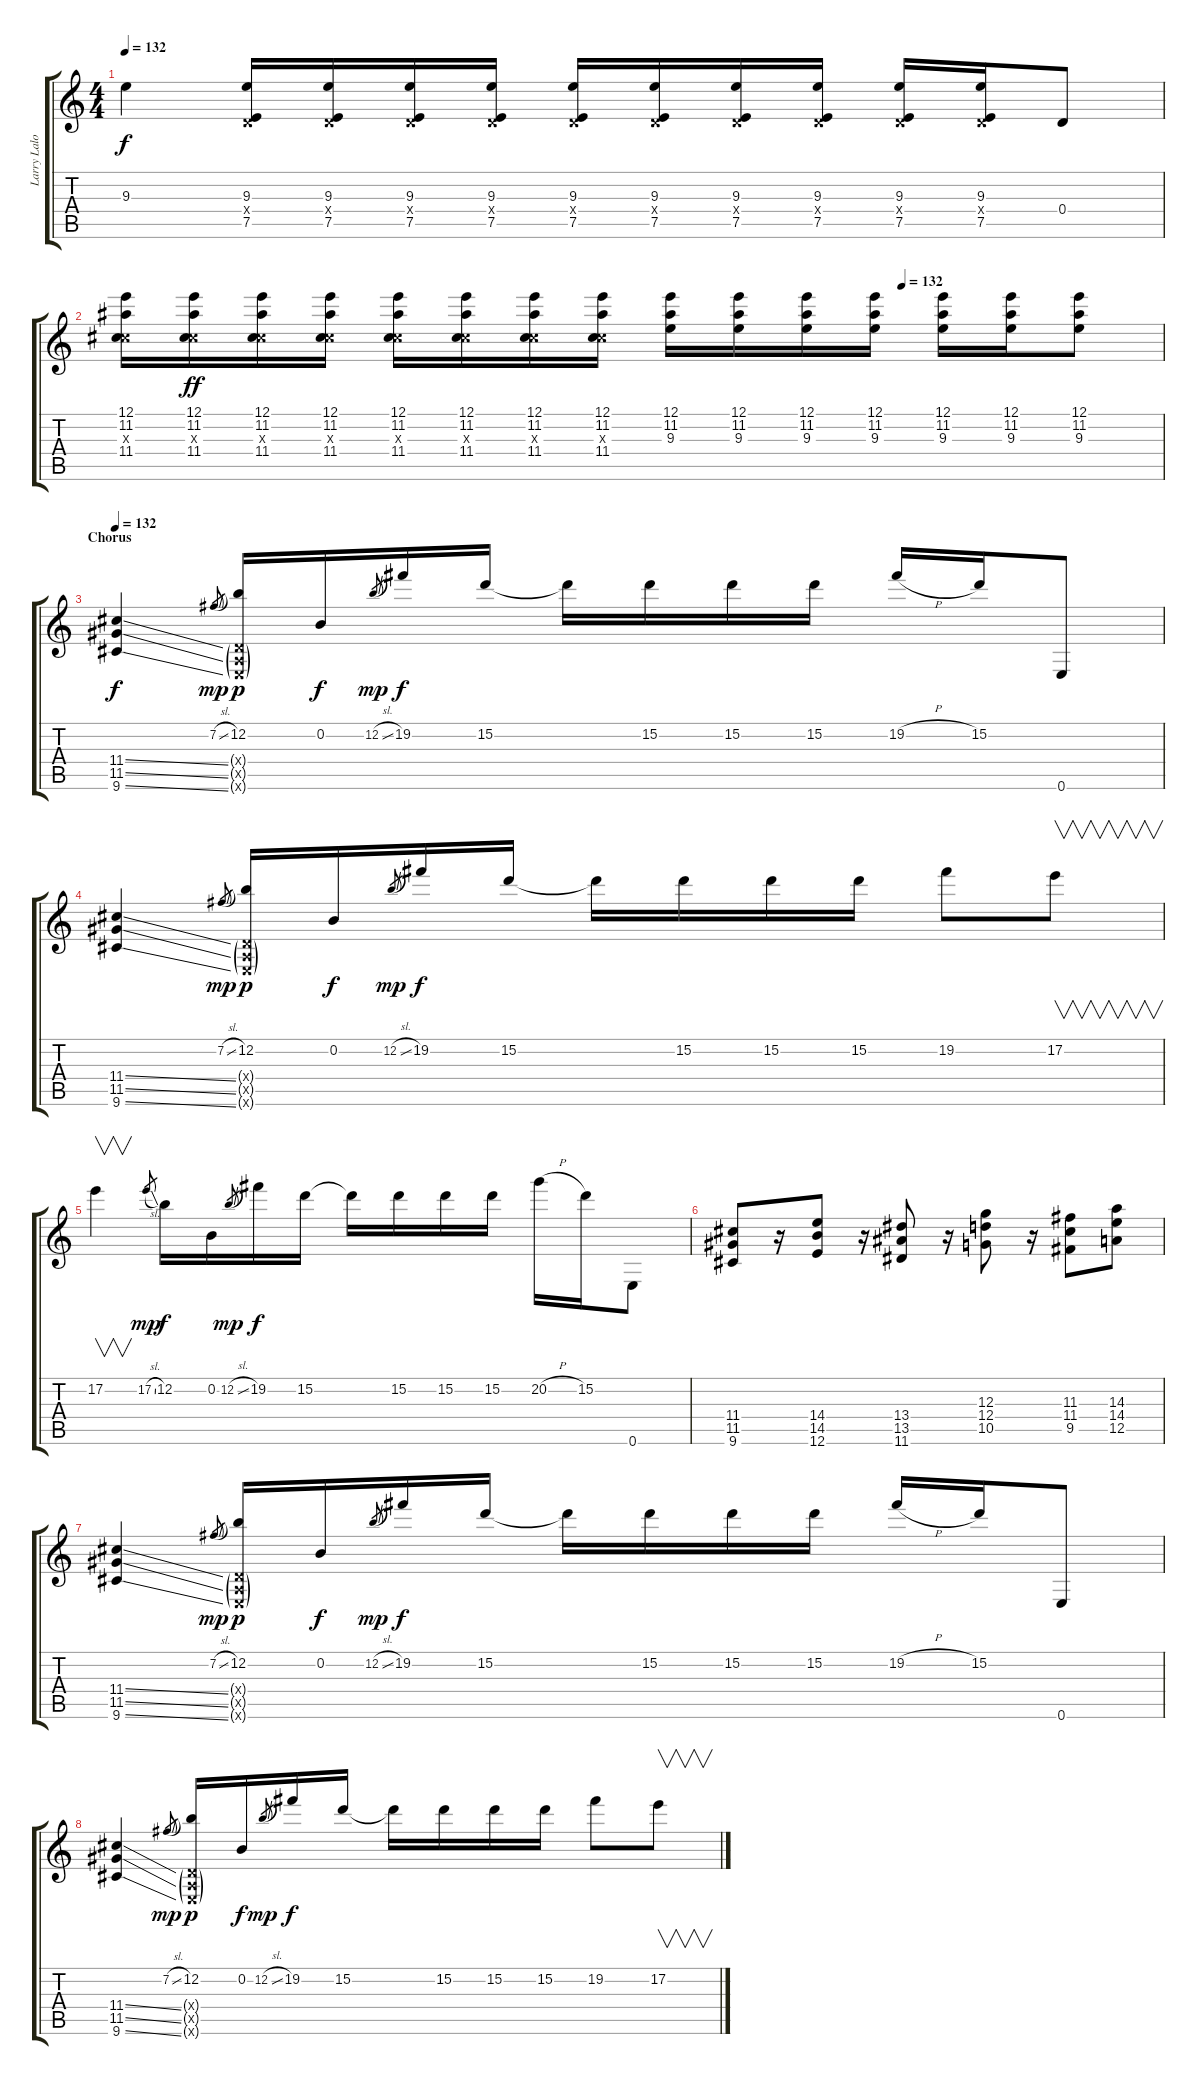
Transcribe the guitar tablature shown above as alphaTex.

\track ("Larry Lalonde / Guitar" "Larry Lalo") {instrument distortionguitar}
\staff {score tabs}
\tuning (E4 B3 G3 D3 A2 E2) {hide}
\ts (4 4)
\tempo 132
\clef g2
\ks c
9.3.4{dy f} (9.3 0.4{x} 7.5).16 (9.3 0.4{x} 7.5).16 (9.3 0.4{x} 7.5).16 (9.3 0.4{x} 7.5).16 (9.3 0.4{x} 7.5).16 (9.3 0.4{x} 7.5).16 (9.3 0.4{x} 7.5).16 (9.3 0.4{x} 7.5).16 (9.3 0.4{x} 7.5).16 (9.3 0.4{x} 7.5).16 0.4.8 |
\tempo (132 0.75)
(12.1 11.2 6.3{x} 11.4).16 (12.1 11.2 6.3{x} 11.4).16{dy ff} (12.1 11.2 6.3{x} 11.4).16 (12.1 11.2 6.3{x} 11.4).16 (12.1 11.2 6.3{x} 11.4).16 (12.1 11.2 6.3{x} 11.4).16 (12.1 11.2 6.3{x} 11.4).16 (12.1 11.2 6.3{x} 11.4).16 (12.1 11.2 9.3).16 (12.1 11.2 9.3).16 (12.1 11.2 9.3).16 (12.1 11.2 9.3).16 (12.1 11.2 9.3).16 (12.1 11.2 9.3).16 (12.1 11.2 9.3).8 |
\section ("" "Chorus")
\tempo 132
(11.4{ss} 11.5{ss} 9.6{ss}).4{dy f} 7.2{sl}.8{gr dy mp} (12.2 0.4{g x} 0.5{g x} 0.6{g x}).16{dy p} 0.2.16{dy f} 12.2{sl}.8{gr dy mp} 19.2.16{dy f} 15.2.16 15.2{t}.16 15.2.16 15.2.16 15.2.16 19.2{h}.16 15.2.16 0.6.8 |
(11.4{ss} 11.5{ss} 9.6{ss}).4 7.2{sl}.8{gr dy mp} (12.2 0.4{g x} 0.5{g x} 0.6{g x}).16{dy p} 0.2.16{dy f} 12.2{sl}.8{gr dy mp} 19.2.16{dy f} 15.2.16 15.2{t}.16 15.2.16 15.2.16 15.2.16 19.2.8 17.2.8{v} |
17.2.4{v} 17.2{sl}.8{gr dy mp} 12.2.16{dy f} 0.2.16 12.2{sl}.8{gr dy mp} 19.2.16{dy f} 15.2.16 15.2{t}.16 15.2.16 15.2.16 15.2.16 20.2{h}.16 15.2.16 0.6.8 |
(11.4 11.5 9.6).8 r.16 (14.4 14.5 12.6).8 r.16 (13.4 13.5 11.6).8 r.16 (12.3 12.4 10.5).8 r.16 (11.3 11.4 9.5).8 (14.3 14.4 12.5).8 |
(11.4{ss} 11.5{ss} 9.6{ss}).4 7.2{sl}.8{gr dy mp} (12.2 0.4{g x} 0.5{g x} 0.6{g x}).16{dy p} 0.2.16{dy f} 12.2{sl}.8{gr dy mp} 19.2.16{dy f} 15.2.16 15.2{t}.16 15.2.16 15.2.16 15.2.16 19.2{h}.16 15.2.16 0.6.8 |
(11.4{ss} 11.5{ss} 9.6{ss}).4 7.2{sl}.8{gr dy mp} (12.2 0.4{g x} 0.5{g x} 0.6{g x}).16{dy p} 0.2.16{dy f} 12.2{sl}.8{gr dy mp} 19.2.16{dy f} 15.2.16 15.2{t}.16 15.2.16 15.2.16 15.2.16 19.2.8 17.2.8{v}
